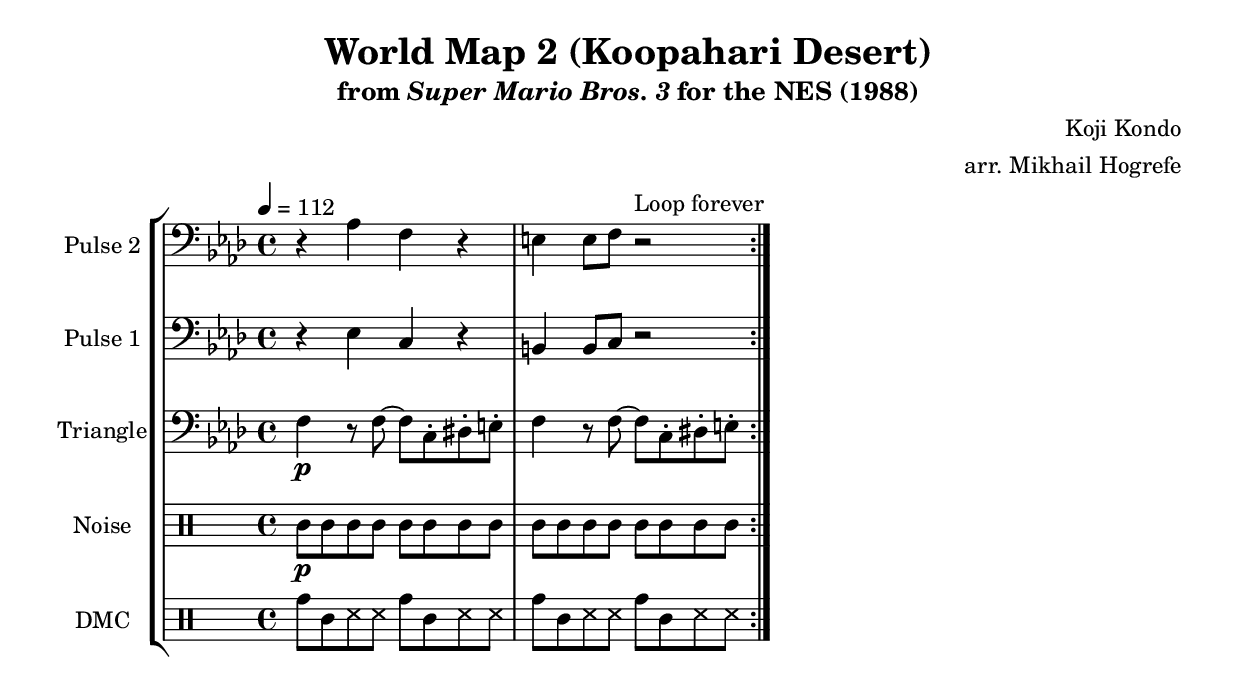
\version "2.22.0"

\paper {
  left-margin = 0.5\in
}

\book {
    \header {
        title = "World Map 2 (Koopahari Desert)"
        subtitle = \markup { "from" {\italic "Super Mario Bros. 3"} "for the NES (1988)" }
        composer = "Koji Kondo"
        arranger = "arr. Mikhail Hogrefe"
    }

    \score {
        {
            \new StaffGroup <<
                \new Staff \relative c' {
                    \set Staff.instrumentName = "Pulse 2"
                    \set Staff.shortInstrumentName = "P.2"
\tempo 4 = 112
\key f \minor
\clef bass
                    \repeat volta 2 {
r4 aes f r |
e4 e8 f r2 |
                    }
\once \override Score.RehearsalMark.self-alignment-X = #RIGHT
\mark \markup { \fontsize #-2 "Loop forever" }
                }

                \new Staff \relative c {
                    \set Staff.instrumentName = "Pulse 1"
                    \set Staff.shortInstrumentName = "P.1"
\key f \minor
\clef bass
r4 ees c r |
b4 b8 c r2 |
                }

                \new Staff \relative c {
                    \set Staff.instrumentName = "Triangle"
                    \set Staff.shortInstrumentName = "T."
\key f \minor
\clef bass
f4\p r8 f ~ f c-. dis-. e-. |
f4 r8 f ~ f c-. dis-. e-. |
                }

                \new DrumStaff {
                    \drummode {
                        \set Staff.instrumentName="Noise"
                        \set Staff.shortInstrumentName="N."
wbh8\p wbl wbh wbl wbh wbl wbh wbl |
wbh8 wbl wbh wbl wbh wbl wbh wbl |
                    }
                }

                \new DrumStaff {
                    \drummode {
                        \set Staff.instrumentName="DMC"
                        \set Staff.shortInstrumentName="DMC"
tomh8 tomml ss ss tomh tomml ss ss |
tomh8 tomml ss ss tomh tomml ss ss |
                    }
                }
            >>
        }
        \layout {
            \context {
                \Staff
                \RemoveEmptyStaves
            }
            \context {
                \DrumStaff
                \RemoveEmptyStaves
            }
        }
    }
}
